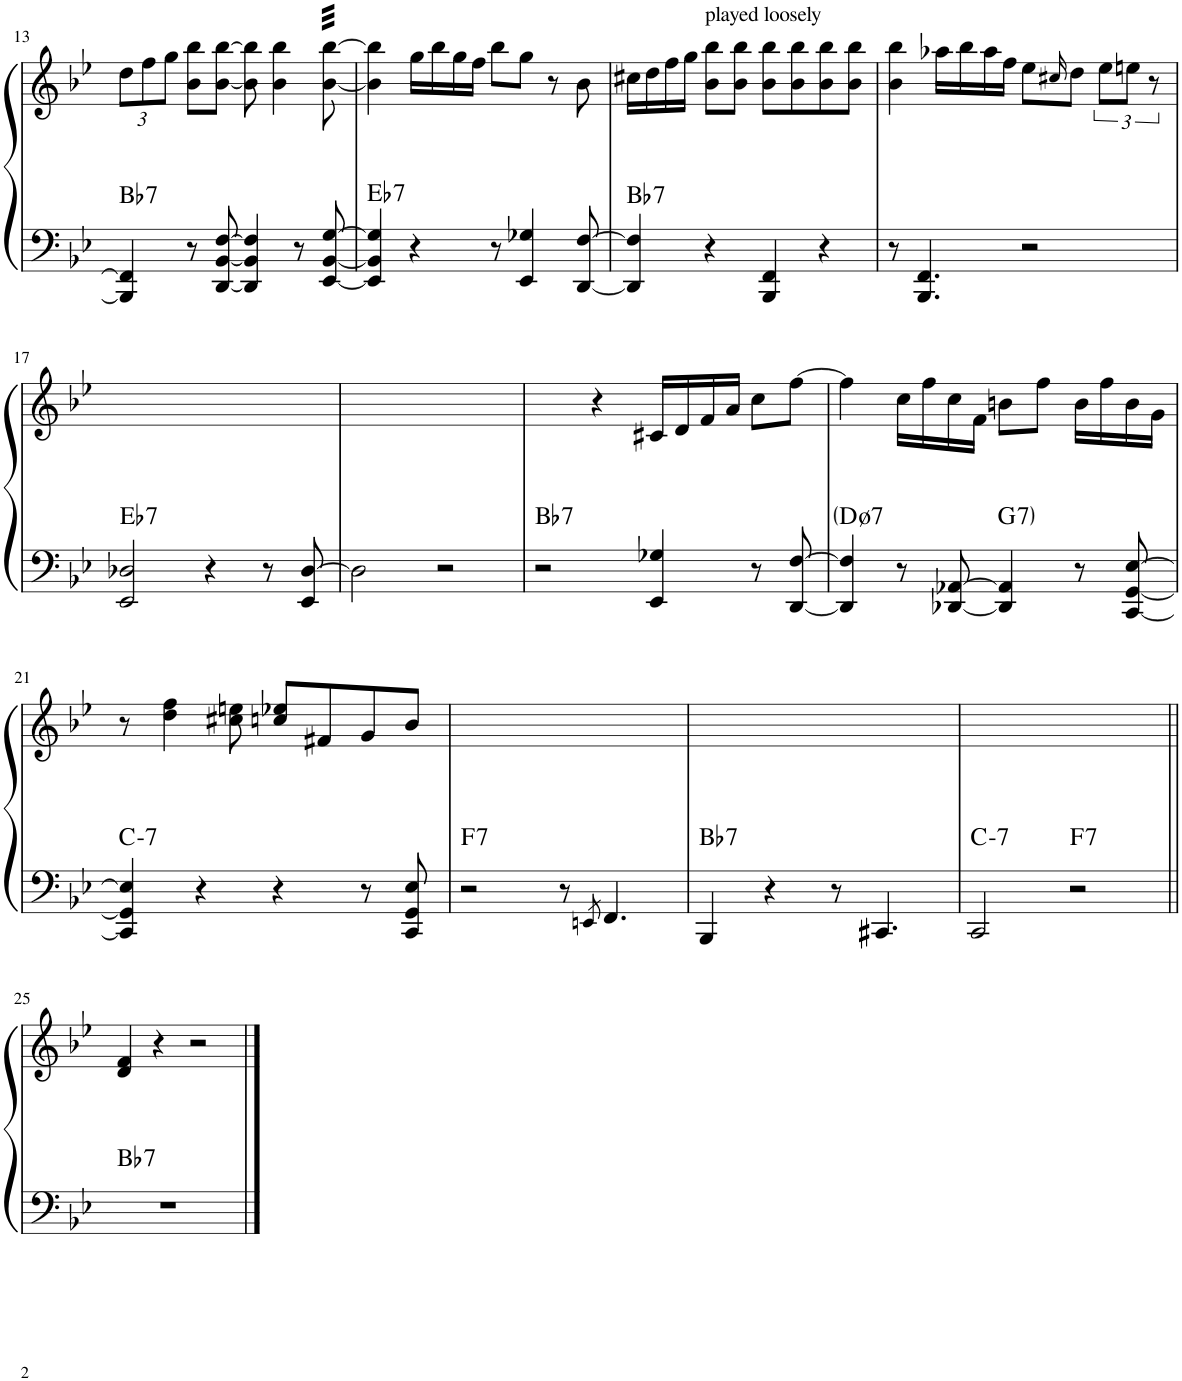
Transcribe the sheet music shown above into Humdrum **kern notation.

**kern	**kern	**harte
*part1	*part1	*part1
*staff2	*staff1	*
*I"Piano	*	*
*I'Pno.	*	*
!!LO:PB:g=z
*clefF4	*clefG2	*
*k[b-e-]	*k[b-e-]	*
*M4/4	*M4/4	*
*	*Xbrackettup	*
=13	=13	=13
!	!	!LO:H:kt=7
4BBB-/] 4FF/]	12dd\L	Bb:7
.	12ff\	.
.	12gg\J	.
8r	8b-\ 8bb-\L	.
[8DD/ [8BB-/ [8F/	[8b-\ [8bb-\J	.
4DD/] 4BB-/] 4F/]	8b-\] 8bb-\]	.
.	4b-\ 4bb-\	.
8r	.	.
*	*tremolo	*
[8EE-/ [8BB-/ [8G/	[64b-\ [64bb-\	.
.	64b-\ 64bb-\	.
.	64b-\ 64bb-\	.
.	64b-\ 64bb-\	.
.	64b-\ 64bb-\	.
.	64b-\ 64bb-\	.
.	64b-\ 64bb-\	.
.	64b-\ 64bb-\	.
*	*Xtremolo	*
=14	=14	=14
!	!	!LO:H:kt=7
4EE-/] 4BB-/] 4G/]	4b-\] 4bb-\]	Eb:7
4r	16gg\LL	.
.	16bb-\	.
.	16gg\	.
.	16ff\JJ	.
8r	8bb-\L	.
4EE-/ 4G-X/	8gg\J	.
.	8r	.
[8DD/ [8F/	8b-\	.
=15	=15	=15
!	!	!LO:H:kt=7
4DD/] 4F/]	16cc#X\LL	Bb:7
.	16dd\	.
.	16ff\	.
.	16gg\JJ	.
!	!LO:TX:a:t=played loosely	!
4r	8b-\ 8bb-\L	.
.	8b-\ 8bb-\J	.
4BBB-/ 4FF/	8b-\ 8bb-\L	.
.	8b-\ 8bb-\	.
4r	8b-\ 8bb-\	.
.	8b-\ 8bb-\J	.
=16	=16	=16
8r	4b-\ 4bb-\	.
4.BBB-/ 4.FF/	.	.
.	16aa-X\LL	.
.	16bb-\	.
.	16aa-\	.
.	16ff\JJ	.
2r	8ee-\L	.
.	16qcc#X/	.
.	8dd\J	.
*	*brackettup	*
.	12ee-\L	.
.	12een\J	.
.	12r	.
!!LO:LB:g=z
=17	=17	=17
!	!	!LO:H:kt=7
2EE-/ 2D-X/	1ryy	Eb:7
4r	.	.
8r	.	.
8EE-/ [8D-/	.	.
=18	=18	=18
2D-\]	1ryy	.
2r	.	.
=19	=19	=19
!	!	!LO:H:kt=7
2r	4ryy	Bb:7
.	4r	.
4EE-/ 4G-X/	16c#X/LL	.
.	16d/	.
.	16f/	.
.	16a/JJ	.
8r	8cc\L	.
[8DD/ [8F/	[8ff\J	.
=20	=20	=20
!	!	!LO:H:kt=7
4DD/] 4F/]	4ff\]	D:hdim7
8r	16cc\LL	.
.	16ff\	.
[8DD-X/ [8AA-X/	16cc\	.
.	16f\JJ	.
!	!	!LO:H:kt=7
4DD-/] 4AA-/]	8bn\L	G:7
.	8ff\J	.
8r	16b\LL	.
.	16ff\	.
[8CC/ [8GG/ [8E-/	16b\	.
.	16g\JJ	.
!!LO:LB:g=z
=21	=21	=21
!	!	!LO:H:kt=7
4CC/] 4GG/] 4E-/]	8r	C:min7
.	4dd\ 4ff\	.
4r	.	.
.	8cc#X\ 8een\	.
4r	8ccn/ 8ee-X/L	.
.	8f#X/	.
8r	8g/	.
8CC/ 8GG/ 8E-/	8b-/J	.
=22	=22	=22
!	!	!LO:H:kt=7
2r	1ryy	F:7
8r	.	.
8qEEn/	.	.
4.FF/	.	.
=23	=23	=23
!	!	!LO:H:kt=7
4BBB-/	1ryy	Bb:7
4r	.	.
8r	.	.
4.CC#X/	.	.
=24	=24	=24
!	!	!LO:H:kt=7
*	*^	*
2CC/	1ryy	2ryy	C:min7
!	!	!	!LO:H:kt=7
2r	.	2ryy	F:7
!!LO:LB:g=z
=25||	=25||	=25||	=25||
!	!	!	!LO:H:kt=7
*	*v	*v	*
1r	4d/ 4f/	Bb:7
.	4r	.
.	2r	.
==	==	==
*-	*-	*-
